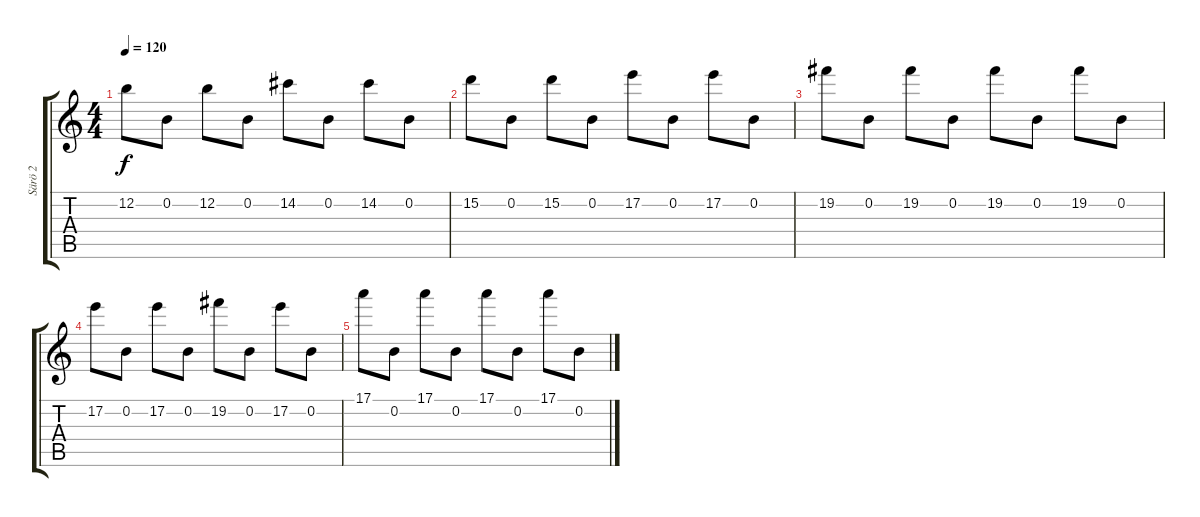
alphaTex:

\track ("Särö 2" "Särö 2") {instrument distortionguitar}
\staff {score tabs}
\tuning (E4 B3 G3 D3 A2 E2) {hide}
\ts (4 4)
\tempo 120
\clef g2
\ks c
12.2.8{dy f} 0.2.8 12.2.8 0.2.8 14.2.8 0.2.8 14.2.8 0.2.8 |
15.2.8 0.2.8 15.2.8 0.2.8 17.2.8 0.2.8 17.2.8 0.2.8 |
19.2.8 0.2.8 19.2.8 0.2.8 19.2.8 0.2.8 19.2.8 0.2.8 |
17.2.8 0.2.8 17.2.8 0.2.8 19.2.8 0.2.8 17.2.8 0.2.8 |
17.1.8 0.2.8 17.1.8 0.2.8 17.1.8 0.2.8 17.1.8 0.2.8
